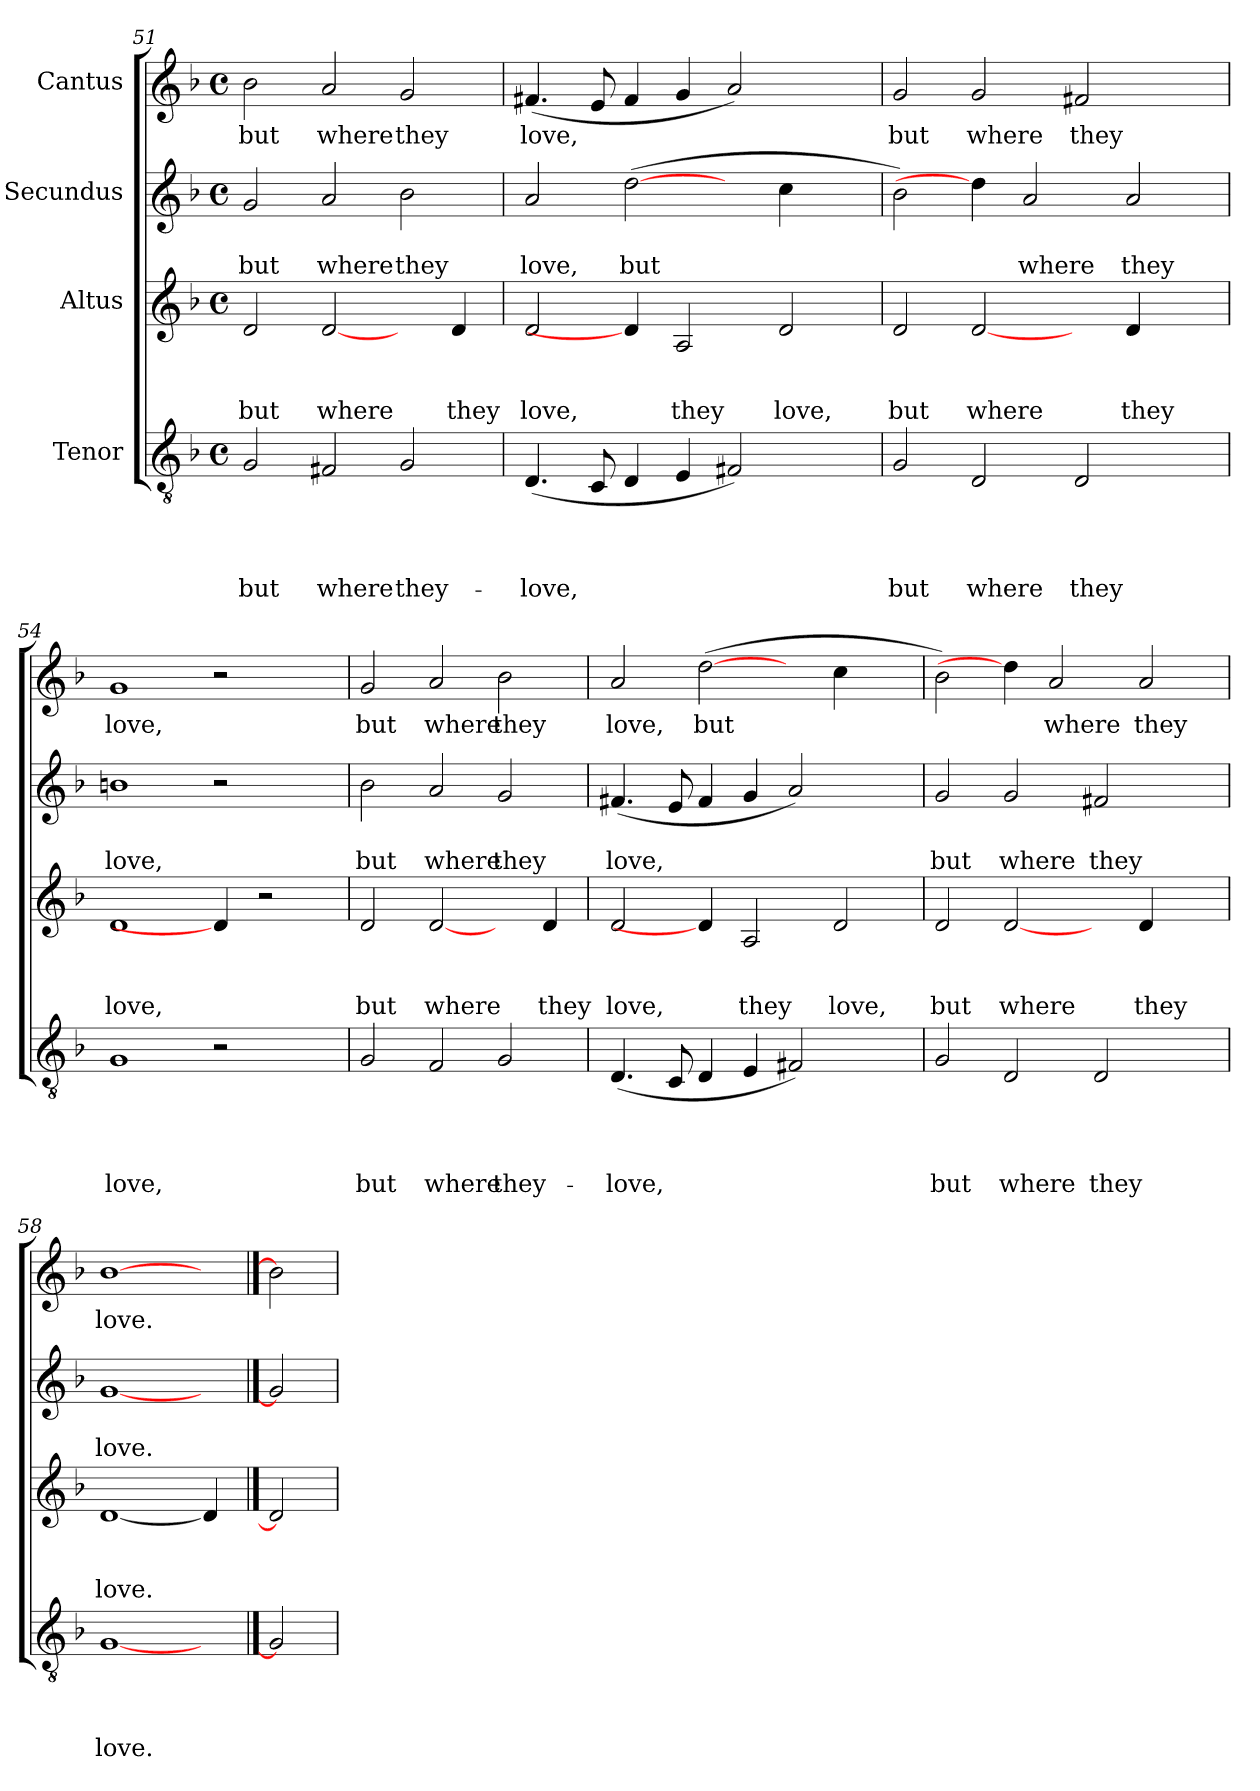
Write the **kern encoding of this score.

**kern	**text	**text	**text	**text	**kern	**text	**text	**text	**kern	**text	**text	**kern	**text
*part4	*part4	*part4	*part4	*part4	*part3	*part3	*part3	*part3	*part2	*part2	*part2	*part1	*part1
*staff4	*staff4	*staff4	*staff4	*staff4	*staff3	*staff3	*staff3	*staff3	*staff2	*staff2	*staff2	*staff1	*staff1
*I"Tenor	*	*	*	*	*I"Altus	*	*	*	*I"Secundus	*	*	*I"Cantus	*
*clefGv2	*	*	*	*	*clefG2	*	*	*	*clefG2	*	*	*clefG2	*
*k[b-]	*	*	*	*	*k[b-]	*	*	*	*k[b-]	*	*	*k[b-]	*
*F:	*	*	*	*	*F:	*	*	*	*F:	*	*	*F:	*
*M4/4	*	*	*	*	*M4/4	*	*	*	*M4/4	*	*	*M4/4	*
*met(c)	*	*	*	*	*met(c)	*	*	*	*met(c)	*	*	*met(c)	*
=51	=51	=51	=51	=51	=51	=51	=51	=51	=51	=51	=51	=51	=51
!	!	!	!	!LO:LY:b	!	!	!	!LO:LY:b	!	!	!LO:LY:b	!	!LO:LY:b
2G/	.	.	.	but	2d/	.	.	but	2g/	.	but	2b-\	but
!	!	!	!	!LO:LY:b	!	!	!	!LO:LY:b	!	!	!LO:LY:b	!	!LO:LY:b
2F#X/	.	.	.	where	[2d/	.	.	where	2a/	.	where	2a/	where
!	!	!	!	!LO:LY:b	!	!	!	!	!	!	!LO:LY:b	!	!LO:LY:b
2G/	.	.	.	they-	4ryy	.	.	.	2b-\	.	they	2g/	they
!	!	!	!	!	!	!	!	!LO:LY:b	!	!	!	!	!
.	.	.	.	.	4d/	.	.	they	.	.	.	.	.
=52	=52	=52	=52	=52	=52	=52	=52	=52	=52	=52	=52	=52	=52
!	!	!	!	!LO:LY:b	!	!	!	!LO:LY:b	!	!	!LO:LY:b	!	!LO:LY:b
(<4.D/	.	.	.	-love,	2d/	.	.	love,	2a/	.	love,	(<4.f#X/	love,
8C/	.	.	.	.	.	.	.	.	.	.	.	8e/	.
!	!	!	!	!	!	!	!	!	!	!	!LO:LY:b	!	!
4D/	.	.	.	.	4d/]	.	.	.	(>[2dd\	.	but	4f#/	.
!	!	!	!	!	!	!	!	!LO:LY:b	!	!	!	!	!
4E/	.	.	.	.	2A/	.	.	they	.	.	.	4g/	.
2F#X/)	.	.	.	.	.	.	.	.	4ryy	.	.	2a/)	.
!	!	!	!	!	!	!	!	!LO:LY:b	!	!	!	!	!
.	.	.	.	.	2d/	.	.	love,	4cc\	.	.	.	.
4ryy	.	.	.	.	.	.	.	.	4ryy	.	.	4ryy	.
=53	=53	=53	=53	=53	=53	=53	=53	=53	=53	=53	=53	=53	=53
!	!	!	!	!LO:LY:b	!	!	!	!LO:LY:b	!	!	!	!	!LO:LY:b
2G/	.	.	.	but	2d/	.	.	but	2b-\)	.	.	2g/	but
!	!	!	!	!LO:LY:b	!	!	!	!LO:LY:b	!	!	!	!	!LO:LY:b
2D/	.	.	.	where	[2d/	.	.	where	4dd\]	.	.	2g/	where
!	!	!	!	!	!	!	!	!	!	!	!LO:LY:b	!	!
.	.	.	.	.	.	.	.	.	2a/	.	where	.	.
!	!	!	!	!LO:LY:b	!	!	!	!	!	!	!	!	!LO:LY:b
2D/	.	.	.	they	4ryy	.	.	.	.	.	.	2f#X/	they
!	!	!	!	!	!	!	!	!LO:LY:b	!	!	!LO:LY:b	!	!
.	.	.	.	.	4d/	.	.	they	2a/	.	they	.	.
4ryy	.	.	.	.	4ryy	.	.	.	.	.	.	4ryy	.
=54	=54	=54	=54	=54	=54	=54	=54	=54	=54	=54	=54	=54	=54
!	!	!	!	!LO:LY:b	!	!	!	!LO:LY:b	!	!	!LO:LY:b	!	!LO:LY:b
1G	.	.	.	love,	1d	.	.	love,	1bn	.	love,	1g	love,
2r	.	.	.	.	4d/]	.	.	.	2r	.	.	2r	.
.	.	.	.	.	2r	.	.	.	.	.	.	.	.
4ryy	.	.	.	.	.	.	.	.	4ryy	.	.	4ryy	.
!!LO:PB:g=z
=55	=55	=55	=55	=55	=55	=55	=55	=55	=55	=55	=55	=55	=55
!	!	!	!	!LO:LY:b	!	!	!	!LO:LY:b	!	!	!LO:LY:b	!	!LO:LY:b
2G/	.	.	.	but	2d/	.	.	but	2b-\	.	but	2g/	but
!	!	!	!	!LO:LY:b	!	!	!	!LO:LY:b	!	!	!LO:LY:b	!	!LO:LY:b
2F/	.	.	.	where	[2d/	.	.	where	2a/	.	where	2a/	where
!	!	!	!	!LO:LY:b	!	!	!	!	!	!	!LO:LY:b	!	!LO:LY:b
2G/	.	.	.	they-	4ryy	.	.	.	2g/	.	they	2b-\	they
!	!	!	!	!	!	!	!	!LO:LY:b	!	!	!	!	!
.	.	.	.	.	4d/	.	.	they	.	.	.	.	.
=56	=56	=56	=56	=56	=56	=56	=56	=56	=56	=56	=56	=56	=56
!	!	!	!	!LO:LY:b	!	!	!	!LO:LY:b	!	!	!LO:LY:b	!	!LO:LY:b
(<4.D/	.	.	.	-love,	2d/	.	.	love,	(<4.f#X/	.	love,	2a/	love,
8C/	.	.	.	.	.	.	.	.	8e/	.	.	.	.
!	!	!	!	!	!	!	!	!	!	!	!	!	!LO:LY:b
4D/	.	.	.	.	4d/]	.	.	.	4f#/	.	.	(>[2dd\	but
!	!	!	!	!	!	!	!	!LO:LY:b	!	!	!	!	!
4E/	.	.	.	.	2A/	.	.	they	4g/	.	.	.	.
2F#X/)	.	.	.	.	.	.	.	.	2a/)	.	.	4ryy	.
!	!	!	!	!	!	!	!	!LO:LY:b	!	!	!	!	!
.	.	.	.	.	2d/	.	.	love,	.	.	.	4cc\	.
4ryy	.	.	.	.	.	.	.	.	4ryy	.	.	4ryy	.
=57	=57	=57	=57	=57	=57	=57	=57	=57	=57	=57	=57	=57	=57
!	!	!	!	!LO:LY:b	!	!	!	!LO:LY:b	!	!	!LO:LY:b	!	!
2G/	.	.	.	but	2d/	.	.	but	2g/	.	but	2b-\)	.
!	!	!	!	!LO:LY:b	!	!	!	!LO:LY:b	!	!	!LO:LY:b	!	!
2D/	.	.	.	where	[2d/	.	.	where	2g/	.	where	4dd\]	.
!	!	!	!	!	!	!	!	!	!	!	!	!	!LO:LY:b
.	.	.	.	.	.	.	.	.	.	.	.	2a/	where
!	!	!	!	!LO:LY:b	!	!	!	!	!	!	!LO:LY:b	!	!
2D/	.	.	.	they	4ryy	.	.	.	2f#X/	.	they	.	.
!	!	!	!	!	!	!	!	!LO:LY:b	!	!	!	!	!LO:LY:b
.	.	.	.	.	4d/	.	.	they	.	.	.	2a/	they
4ryy	.	.	.	.	4ryy	.	.	.	4ryy	.	.	.	.
=58	=58	=58	=58	=58	=58	=58	=58	=58	=58	=58	=58	=58	=58
!	!	!	!	!LO:LY:b	!	!	!	!LO:LY:b	!	!	!LO:LY:b	!	!LO:LY:b
[1G	.	.	.	love.	[1d	.	.	love.	[1g	.	love.	[1b-	love.
4ryy	.	.	.	.	4d/]	.	.	.	4ryy	.	.	4ryy	.
==59	==59	==59	==59	==59	==59	==59	==59	==59	==59	==59	==59	==59	==59
2G]	.	.	.	.	2d]	.	.	.	2g]	.	.	2b-]	.
=	=	=	=	=	=	=	=	=	=	=	=	=	=
*-	*-	*-	*-	*-	*-	*-	*-	*-	*-	*-	*-	*-	*-
